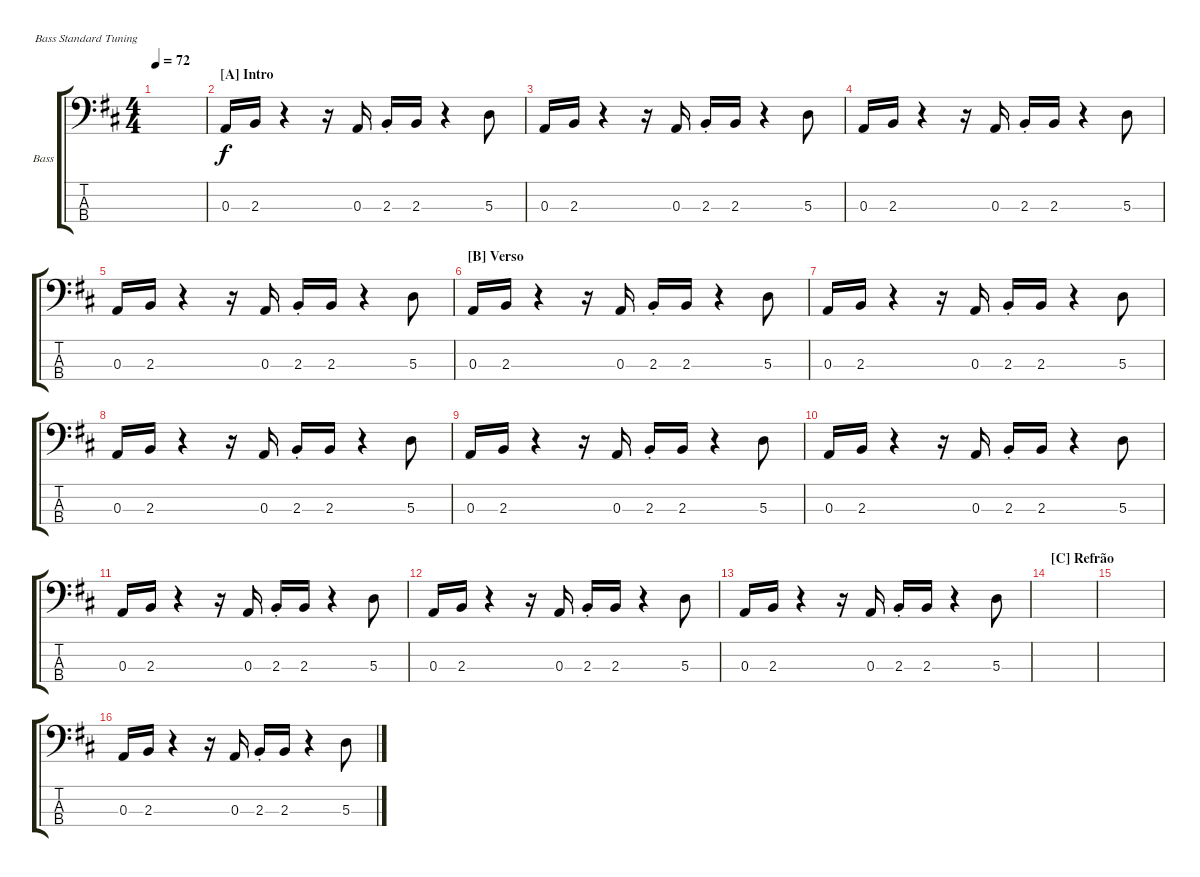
\defaultSystemsLayout 4
\bracketExtendMode groupsimilarinstruments
\firstSystemTrackNameOrientation horizontal
\otherSystemsTrackNameOrientation horizontal
\track ("Bass" "Bass") {multiBarRest instrument electricbassfinger}
\staff {score tabs}
\tuning (G2 D2 A1 E1)
\ts (4 4)
\tempo 72
\clef f4
\ks d
|
\section ("A" "Intro")
0.3.16 2.3.16 r.4 r.16 0.3.16 2.3{st}.16 2.3.16 r.4 5.3.8 |
0.3.16 2.3.16 r.4 r.16 0.3.16 2.3{st}.16 2.3.16 r.4 5.3.8 |
0.3.16 2.3.16 r.4 r.16 0.3.16 2.3{st}.16 2.3.16 r.4 5.3.8 |
0.3.16 2.3.16 r.4 r.16 0.3.16 2.3{st}.16 2.3.16 r.4 5.3.8 |
\section ("B" "Verso")
0.3.16 2.3.16 r.4 r.16 0.3.16 2.3{st}.16 2.3.16 r.4 5.3.8 |
0.3.16 2.3.16 r.4 r.16 0.3.16 2.3{st}.16 2.3.16 r.4 5.3.8 |
0.3.16 2.3.16 r.4 r.16 0.3.16 2.3{st}.16 2.3.16 r.4 5.3.8 |
0.3.16 2.3.16 r.4 r.16 0.3.16 2.3{st}.16 2.3.16 r.4 5.3.8 |
0.3.16 2.3.16 r.4 r.16 0.3.16 2.3{st}.16 2.3.16 r.4 5.3.8 |
0.3.16 2.3.16 r.4 r.16 0.3.16 2.3{st}.16 2.3.16 r.4 5.3.8 |
0.3.16 2.3.16 r.4 r.16 0.3.16 2.3{st}.16 2.3.16 r.4 5.3.8 |
0.3.16 2.3.16 r.4 r.16 0.3.16 2.3{st}.16 2.3.16 r.4 5.3.8 |
\section ("C" "Refrão")
|
|
0.3.16 2.3.16 r.4 r.16 0.3.16 2.3{st}.16 2.3.16 r.4 5.3.8
